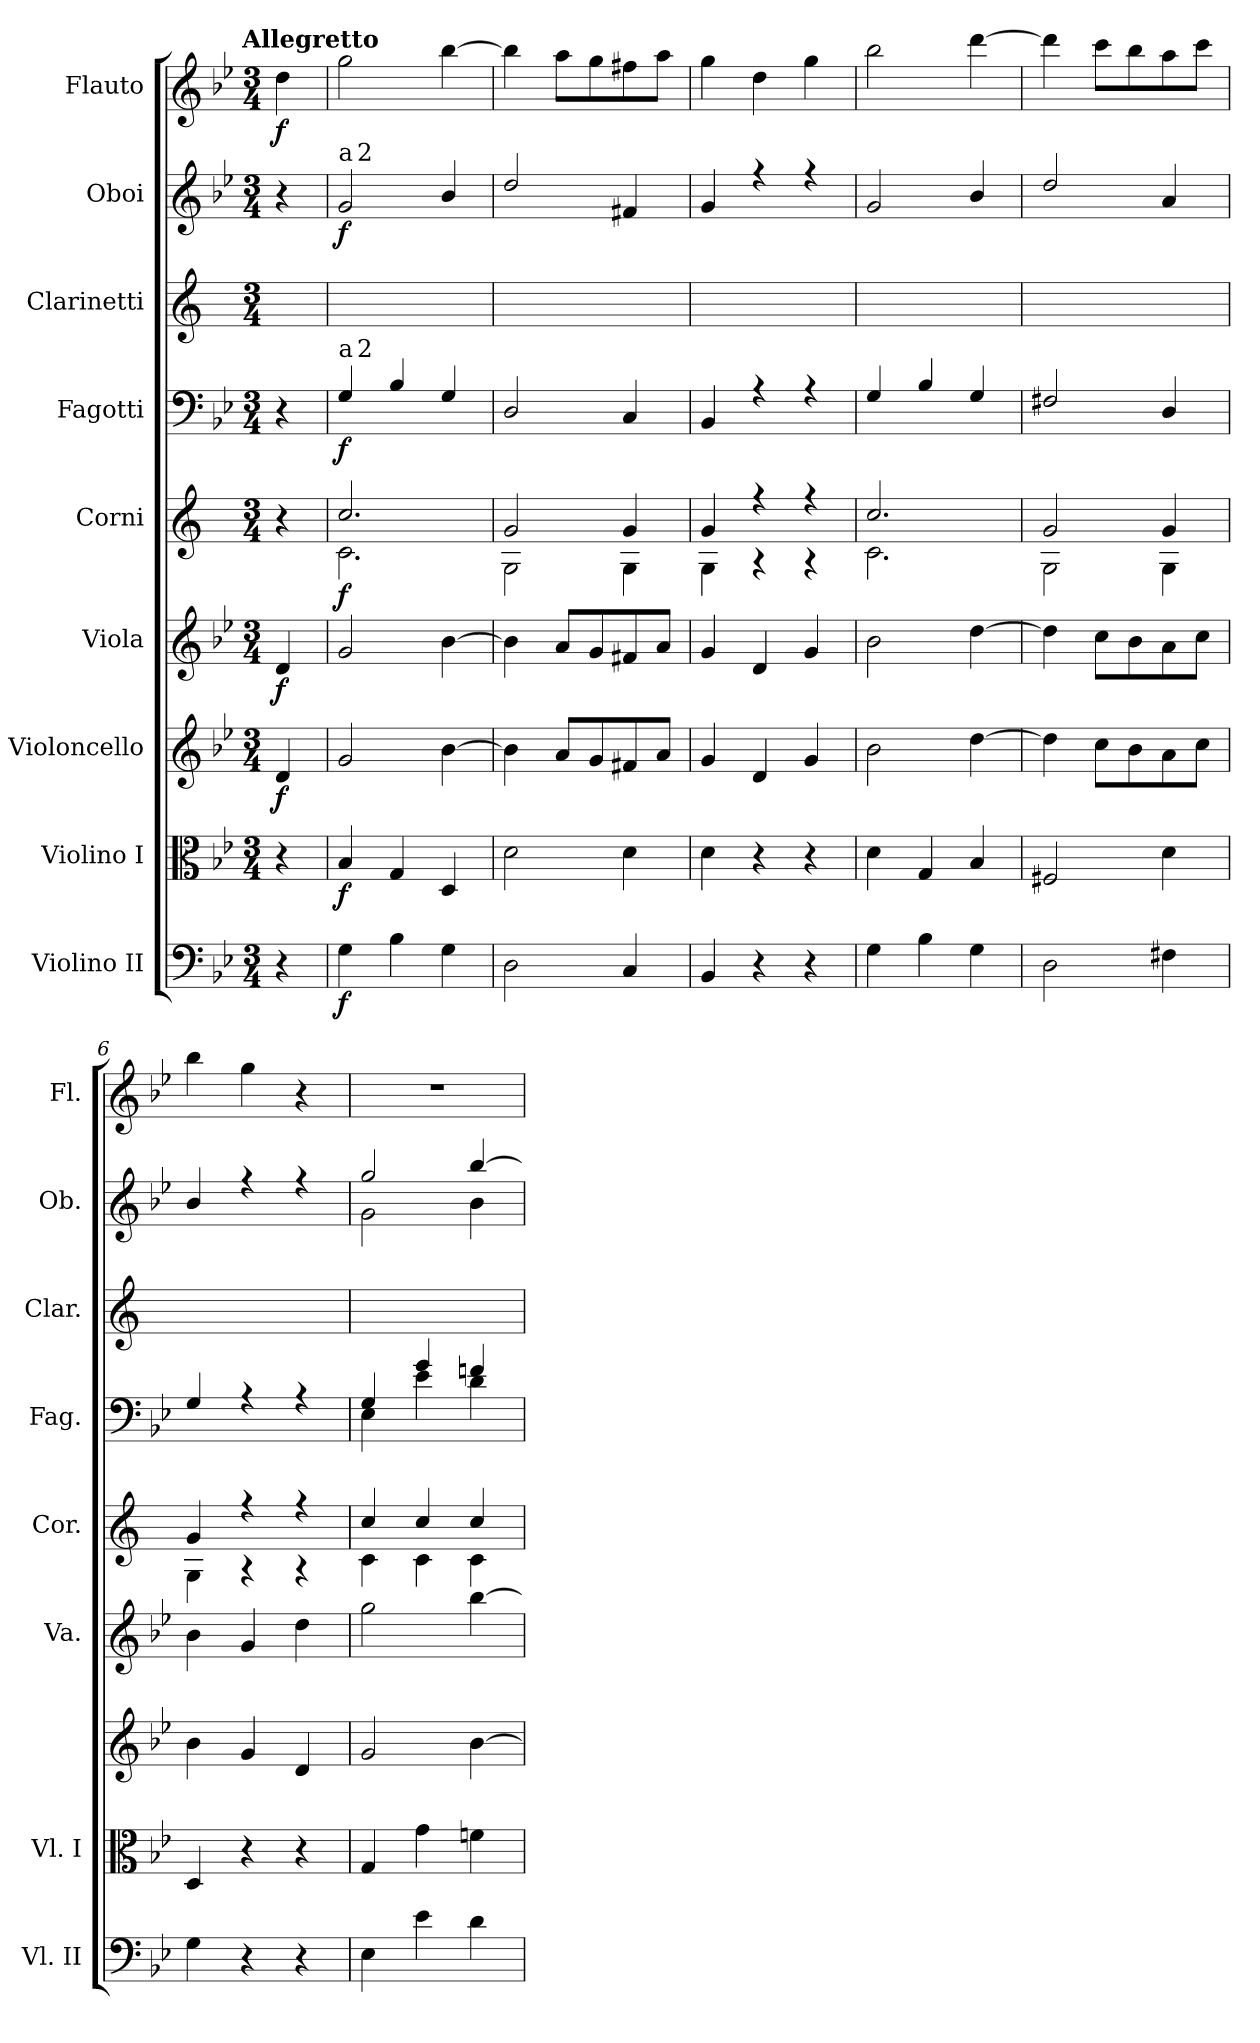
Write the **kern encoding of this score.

**kern	**dynam	**kern	**dynam	**kern	**dynam	**kern	**dynam	**kern	**dynam	**kern	**dynam	**kern	**kern	**dynam	**kern	**dynam
*part9	*part9	*part8	*part8	*part7	*part7	*part6	*part6	*part5	*part5	*part4	*part4	*part3	*part2	*part2	*part1	*part1
*staff9	*staff9	*staff8	*staff8	*staff7	*staff7	*staff6	*staff6	*staff5	*staff5	*staff4	*staff4	*staff3	*staff2	*staff2	*staff1	*staff1
*I"Violino II	*	*I"Violino I	*	*I"Violoncello	*	*I"Viola	*	*I"Corni	*	*I"Fagotti	*	*I"Clarinetti	*I"Oboi	*	*I"Flauto	*
*I'Vl. II	*	*I'Vl. I	*	*	*	*I'Va.	*	*I'Cor.	*	*I'Fag.	*	*I'Clar.	*I'Ob.	*	*I'Fl.	*
*clefF4	*	*clefC3	*	*clefG2	*	*clefG2	*	*clefG2	*	*clefF4	*	*clefG2	*clefG2	*	*clefG2	*
*	*	*	*	*	*	*	*	*ITrd3c5	*	*	*	*ITrd1c2	*	*	*	*
*k[b-e-]	*	*k[b-e-]	*	*k[b-e-]	*	*k[b-e-]	*	*k[f#]	*	*k[b-e-]	*	*k[b-e-]	*k[b-e-]	*	*k[b-e-]	*
*g:	*	*g:	*	*g:	*	*g:	*	*	*	*g:	*	*	*g:	*	*g:	*
!!LO:TX:omd:t=Allegretto
*M3/4	*	*M3/4	*	*M3/4	*	*M3/4	*	*M3/4	*	*M3/4	*	*M3/4	*M3/4	*	*M3/4	*
*MM180	*	*MM180	*	*MM180	*	*MM180	*	*MM180	*	*MM180	*	*MM180	*MM180	*	*MM180	*
=	=	=	=	=	=	=	=	=	=	=	=	=	=	=	=	=
*	*	*	*	*	*	*	*	*^	*	*^	*	*	*^	*	*	*
4r	.	4r	.	4d	f	4d	f	4r	4ryy	.	4r	4ryy	.	4ryy	4r	4ryy	.	4dd	f
=1	=1	=1	=1	=1	=1	=1	=1	=1	=1	=1	=1	=1	=1	=1	=1	=1	=1	=1	=1
!	!	!	!	!	!	!	!	!	!	!	!	!	!	!	!LO:TX:a:t=a 2	!	!	!	!
!	!	!	!	!	!	!	!	!	!	!	!LO:TX:a:t=a 2	!	!	!	!	!	!	!	!
4G	f	4B-	f	2g	.	2g	.	2.g	2.G	f	4G	2.ryy	f	2.ryy	2g	2.ryy	f	2gg	.
4B-	.	4G	.	.	.	.	.	.	.	.	4B-	.	.	.	.	.	.	.	.
4G	.	4D	.	[4b-	.	[4b-	.	.	.	.	4G	.	.	.	4b-	.	.	[4bb-	.
=2	=2	=2	=2	=2	=2	=2	=2	=2	=2	=2	=2	=2	=2	=2	=2	=2	=2	=2	=2
2D	.	2d	.	4b-]	.	4b-]	.	2d	2D	.	2D	2.ryy	.	2.ryy	2dd	2.ryy	.	4bb-]	.
.	.	.	.	8aL	.	8aL	.	.	.	.	.	.	.	.	.	.	.	8aaL	.
.	.	.	.	8g	.	8g	.	.	.	.	.	.	.	.	.	.	.	8gg	.
4C	.	4d	.	8f#X	.	8f#X	.	4d	4D	.	4C	.	.	.	4f#X	.	.	8ff#X	.
.	.	.	.	8aJ	.	8aJ	.	.	.	.	.	.	.	.	.	.	.	8aaJ	.
=3	=3	=3	=3	=3	=3	=3	=3	=3	=3	=3	=3	=3	=3	=3	=3	=3	=3	=3	=3
4BB-	.	4d	.	4g	.	4g	.	4d	4D	.	4BB-	2.ryy	.	2.ryy	4g	2.ryy	.	4gg	.
4r	.	4r	.	4d	.	4d	.	4r	4r	.	4r	.	.	.	4r	.	.	4dd	.
4r	.	4r	.	4g	.	4g	.	4r	4r	.	4r	.	.	.	4r	.	.	4gg	.
=4	=4	=4	=4	=4	=4	=4	=4	=4	=4	=4	=4	=4	=4	=4	=4	=4	=4	=4	=4
4G	.	4d	.	2b-	.	2b-	.	2.g	2.G	.	4G	2.ryy	.	2.ryy	2g	2.ryy	.	2bb-	.
4B-	.	4G	.	.	.	.	.	.	.	.	4B-	.	.	.	.	.	.	.	.
4G	.	4B-	.	[4dd	.	[4dd	.	.	.	.	4G	.	.	.	4b-	.	.	[4ddd	.
=5	=5	=5	=5	=5	=5	=5	=5	=5	=5	=5	=5	=5	=5	=5	=5	=5	=5	=5	=5
2D	.	2F#X	.	4dd]	.	4dd]	.	2d	2D	.	2F#X	2.ryy	.	2.ryy	2dd	2.ryy	.	4ddd]	.
.	.	.	.	8ccL	.	8ccL	.	.	.	.	.	.	.	.	.	.	.	8cccL	.
.	.	.	.	8b-	.	8b-	.	.	.	.	.	.	.	.	.	.	.	8bb-	.
4F#X	.	4d	.	8a	.	8a	.	4d	4D	.	4D	.	.	.	4a	.	.	8aa	.
.	.	.	.	8ccJ	.	8ccJ	.	.	.	.	.	.	.	.	.	.	.	8cccJ	.
=6	=6	=6	=6	=6	=6	=6	=6	=6	=6	=6	=6	=6	=6	=6	=6	=6	=6	=6	=6
4G	.	4D	.	4b-	.	4b-	.	4d	4D	.	4G	2.ryy	.	2.ryy	4b-	2.ryy	.	4bb-	.
4r	.	4r	.	4g	.	4g	.	4r	4r	.	4r	.	.	.	4r	.	.	4gg	.
4r	.	4r	.	4d	.	4dd	.	4r	4r	.	4r	.	.	.	4r	.	.	4r	.
!!LO:LB:g=z
=7	=7	=7	=7	=7	=7	=7	=7	=7	=7	=7	=7	=7	=7	=7	=7	=7	=7	=7	=7
4E-	.	4G	.	2g	.	2gg	.	4g	4G	.	4G	4E-	.	2.ryy	2gg	2g	.	2.r	.
4e-	.	4g	.	.	.	.	.	4g	4G	.	4g	4e-	.	.	.	.	.	.	.
4d	.	4fn	.	[4b-	.	[4bb-	.	4g	4G	.	4fn	4d	.	.	[4bb-	4b-	.	.	.
*	*	*	*	*	*	*	*	*v	*v	*	*	*	*	*	*v	*v	*	*	*
*	*	*	*	*	*	*	*	*	*	*v	*v	*	*	*	*	*	*
=	=	=	=	=	=	=	=	=	=	=	=	=	=	=	=	=
*-	*-	*-	*-	*-	*-	*-	*-	*-	*-	*-	*-	*-	*-	*-	*-	*-
